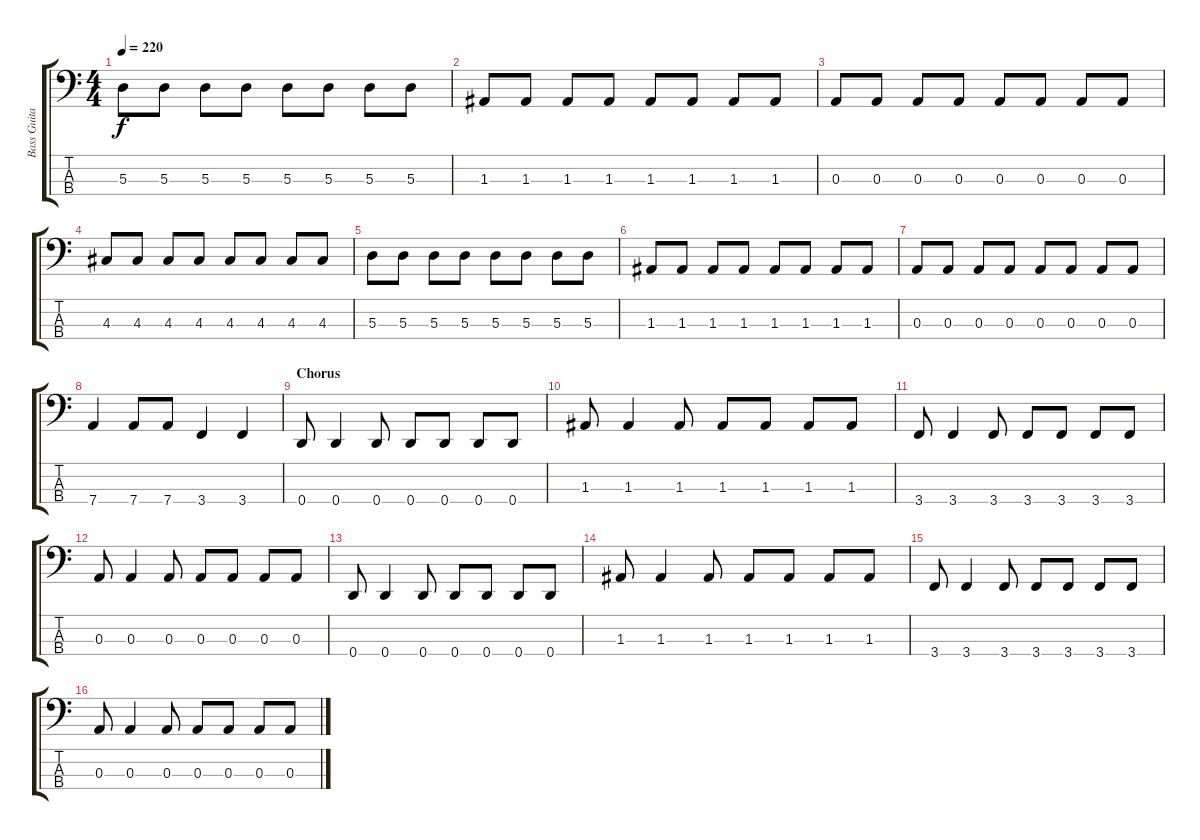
\track ("Bass Guitar" "Bass Guita") {instrument electricbassfinger}
\staff {score tabs}
\tuning (G2 D2 A1 D1) {hide}
\ts (4 4)
\tempo 220
\clef f4
\ks c
5.3.8{dy f} 5.3.8 5.3.8 5.3.8 5.3.8 5.3.8 5.3.8 5.3.8 |
1.3.8 1.3.8 1.3.8 1.3.8 1.3.8 1.3.8 1.3.8 1.3.8 |
0.3.8 0.3.8 0.3.8 0.3.8 0.3.8 0.3.8 0.3.8 0.3.8 |
4.3.8 4.3.8 4.3.8 4.3.8 4.3.8 4.3.8 4.3.8 4.3.8 |
5.3.8 5.3.8 5.3.8 5.3.8 5.3.8 5.3.8 5.3.8 5.3.8 |
1.3.8 1.3.8 1.3.8 1.3.8 1.3.8 1.3.8 1.3.8 1.3.8 |
0.3.8 0.3.8 0.3.8 0.3.8 0.3.8 0.3.8 0.3.8 0.3.8 |
7.4.4 7.4.8 7.4.8 3.4.4 3.4.4 |
\section ("" "Chorus")
0.4.8 0.4.4 0.4.8 0.4.8 0.4.8 0.4.8 0.4.8 |
1.3.8 1.3.4 1.3.8 1.3.8 1.3.8 1.3.8 1.3.8 |
3.4.8 3.4.4 3.4.8 3.4.8 3.4.8 3.4.8 3.4.8 |
0.3.8 0.3.4 0.3.8 0.3.8 0.3.8 0.3.8 0.3.8 |
0.4.8 0.4.4 0.4.8 0.4.8 0.4.8 0.4.8 0.4.8 |
1.3.8 1.3.4 1.3.8 1.3.8 1.3.8 1.3.8 1.3.8 |
3.4.8 3.4.4 3.4.8 3.4.8 3.4.8 3.4.8 3.4.8 |
0.3.8 0.3.4 0.3.8 0.3.8 0.3.8 0.3.8 0.3.8
